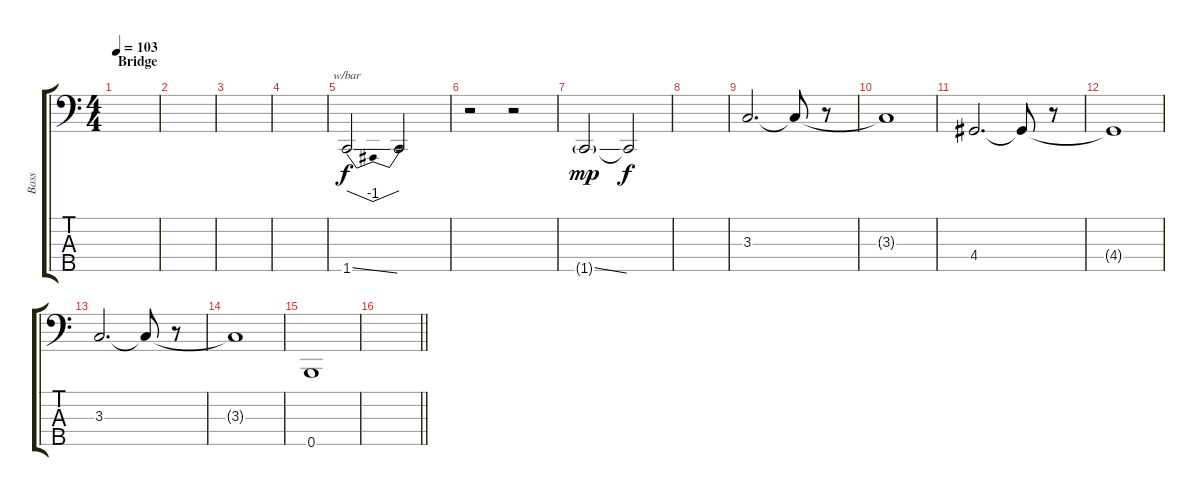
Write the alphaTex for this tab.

\track ("Bass" "Bass") {instrument electricbassfinger}
\staff {score tabs}
\tuning (G2 D2 A1 E1 B0) {hide}
\ts (4 4)
\section ("" "Bridge")
\tempo 103
\clef f4
\ks c
|
|
|
|
1.5{ss}.2{tbe (dip default 0 0 30 -4 60 0)} 1.5{t}.2 |
r.2 r.2 |
1.5{ss g}.2{dy mp} 1.5{t}.2{dy f} |
|
3.3.2{d} 3.3{t}.8 r.8 |
3.3{t}.1 |
4.4.2{d} 4.4{t}.8 r.8 |
4.4{t}.1 |
3.3.2{d} 3.3{t}.8 r.8 |
3.3{t}.1 |
0.5.1 |
\barLineRight lightlight
